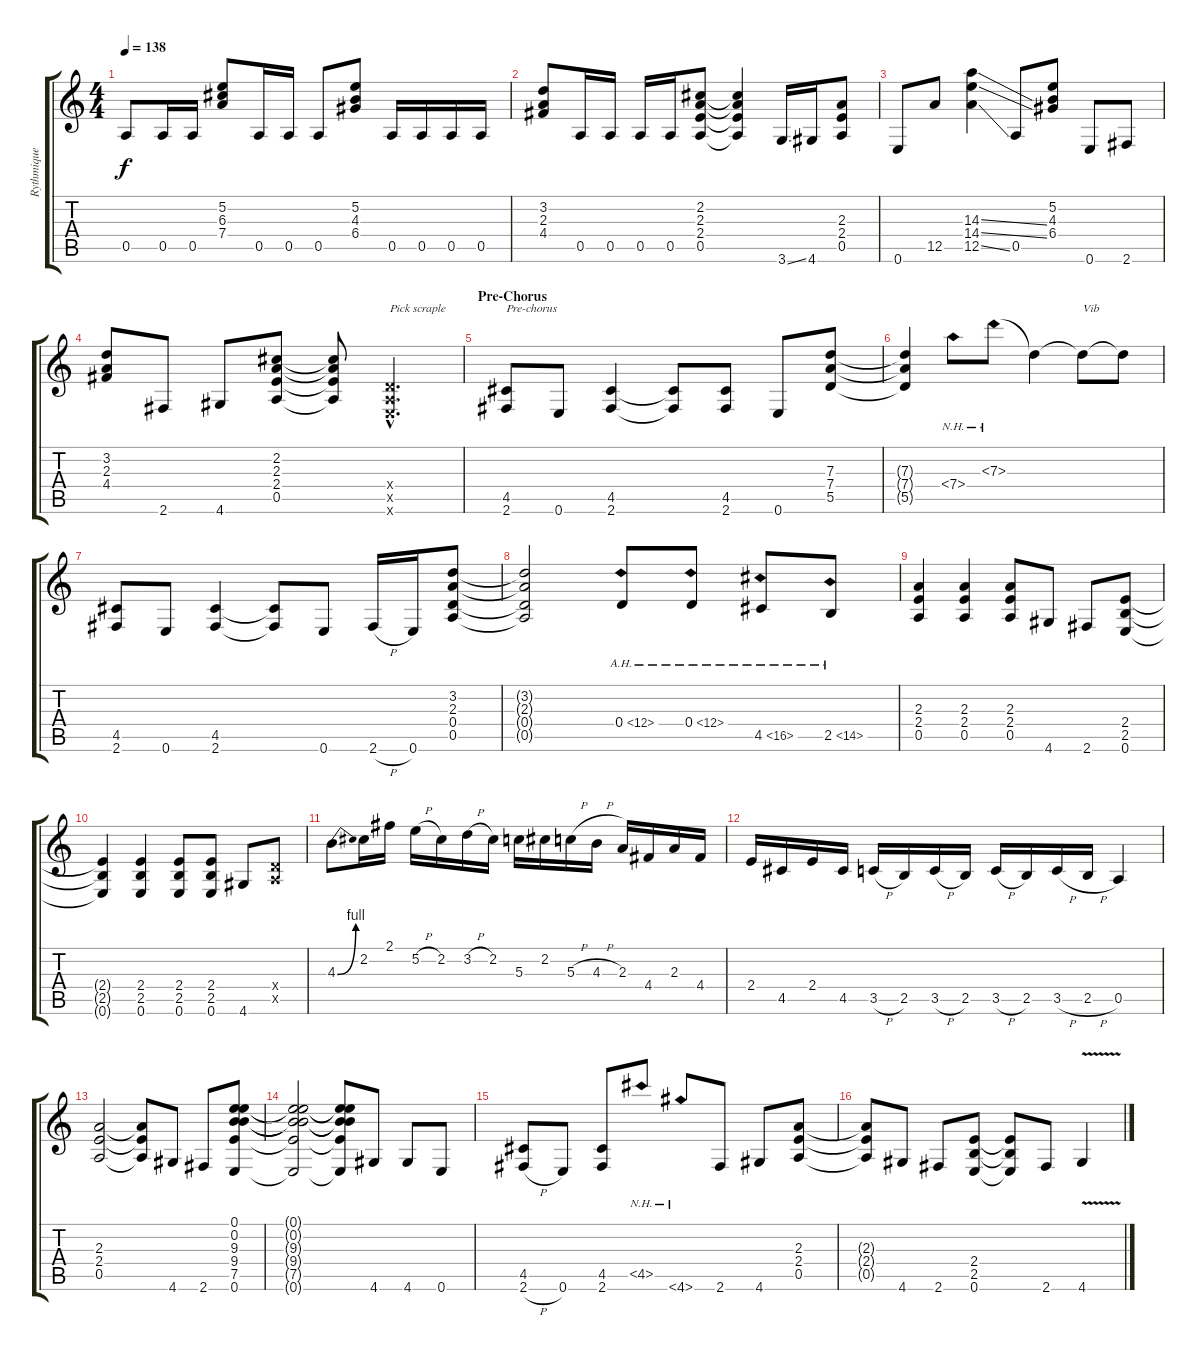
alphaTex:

\track ("Rythmique" "Rythmique") {instrument distortionguitar}
\staff {score tabs}
\tuning (E4 B3 G3 D3 A2 E2) {hide}
\ts (4 4)
\tempo 138
\clef g2
\ks c
0.5.8{dy f} 0.5.16 0.5.16 (5.2 6.3 7.4).8 0.5.16 0.5.16 0.5.8 (5.2 4.3 6.4).8 0.5.16 0.5.16 0.5.16 0.5.16 |
(3.2 2.3 4.4).8 0.5.16 0.5.16 0.5.16 0.5.16 (2.2 2.3 2.4 0.5).8 (2.2{t} 2.3{t} 2.4{t} 0.5{t}).4 3.6{ss}.16 4.6.16 (2.3 2.4 0.5).8 |
0.6.8 12.5.8 (14.3{ss} 14.4{ss} 12.5{ss}).4 0.5.8 (5.2 4.3 6.4).8 0.6.8 2.6.8 |
(3.2 2.3 4.4).8 2.6.8 4.6.8 (2.2 2.3 2.4 0.5).8 (2.2{t} 2.3{t} 2.4{t} 0.5{t}).8 (0.4{hac x} 0.5{hac x} 0.6{hac x}).4{d txt "Pick scraple"} |
\section ("" "Pre-Chorus")
(4.5 2.6).8{txt "Pre-chorus"} 0.6.8 (4.5 2.6).4 (4.5{t} 2.6{t}).8 (4.5 2.6).8 0.6.8 (7.3 7.4 5.5).8 |
(7.3{t} 7.4{t} 5.5{t}).4 7.4{nh}.8 7.3{nh}.8 7.3{t}.4 7.3{t}.8{txt "Vib"} 7.3{t}.8 |
(4.5 2.6).8 0.6.8 (4.5 2.6).4 (4.5{t} 2.6{t}).8 0.6.8 2.6{h}.16 0.6.16 (3.2 2.3 0.4 0.5).8 |
(3.2{t} 2.3{t} 0.4{t} 0.5{t}).2 0.4{ah 12}.8 0.4{ah 12}.8 4.5{ah 12}.8 2.5{ah 12}.8 |
(2.3 2.4 0.5).4 (2.3 2.4 0.5).4 (2.3 2.4 0.5).8 4.6.8 2.6.8 (2.4 2.5 0.6).8 |
(2.4{t} 2.5{t} 0.6{t}).4 (2.4 2.5 0.6).4 (2.4 2.5 0.6).8 (2.4 2.5 0.6).8 4.6.8 (0.4{x} 0.5{x}).8 |
4.3{be (bend 0 0 60 4)}.8 2.2.16 2.1.16 5.2{h}.16 2.2.16 3.2{h}.16 2.2.16 5.3.16 2.2.16 5.3{h}.16 4.3{h}.16 2.3.16 4.4.16 2.3.16 4.4.16 |
2.4.16 4.5.16 2.4.16 4.5.16 3.5{h}.16 2.5.16 3.5{h}.16 2.5.16 3.5{h}.16 2.5.16 3.5{h}.16 2.5{h}.16 0.5.4 |
(2.3 2.4 0.5).2 (2.3{t} 2.4{t} 0.5{t}).8 4.6.8 2.6.8 (0.1 0.2 9.3 9.4 7.5 0.6).8 |
(0.1{t} 0.2{t} 9.3{t} 9.4{t} 7.5{t} 0.6{t}).2 (0.1{t} 0.2{t} 9.3{t} 9.4{t} 7.5{t} 0.6{t}).8 4.6.8 4.6.8 0.6.8 |
(4.5 2.6{h}).8 0.6.8 (4.5 2.6).8 4.5{nh}.8 4.6{nh}.8 2.6.8 4.6.8 (2.3 2.4 0.5).8 |
(2.3{t} 2.4{t} 0.5{t}).8 4.6.8 2.6.8 (2.4 2.5 0.6).8 (2.4{t} 2.5{t} 0.6{t}).8 2.6.8 4.6{v}.4
